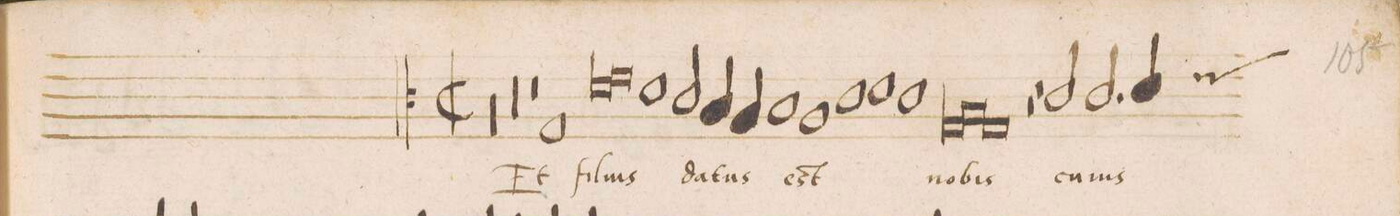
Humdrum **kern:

**kern	**text
*I"ALTVS	*
*clefC3	*
*k[]	*
*met(C|)	*
*M2/1	*
00r	.
=2-	=2-
=3-	=3-
00r	.
=4-	=4-
=5-	=5-
0r	.
=6-	=6-
1G	Et
*lig	*
1d	fi-
=7-	=7-
1e	.
*Xlig	*
1d	.
=8-	=8-
2c/	-li-
4B/	.
4A/	.
1B	-us
=9-	=9-
1A	da-
1c	-tus
=10-	=10-
1d	est
1c	no-
=11-	=11-
*lig	*
1G	-bis
1A	.
=12-	=12-
0G	.
*Xlig	*
=13-	=13-
0r	.
=14-	=14-
2r	.
2c/	cu-
2.c/	-ius
4d/	.
*custos:e	*
=15-	=15-
*-	*-
